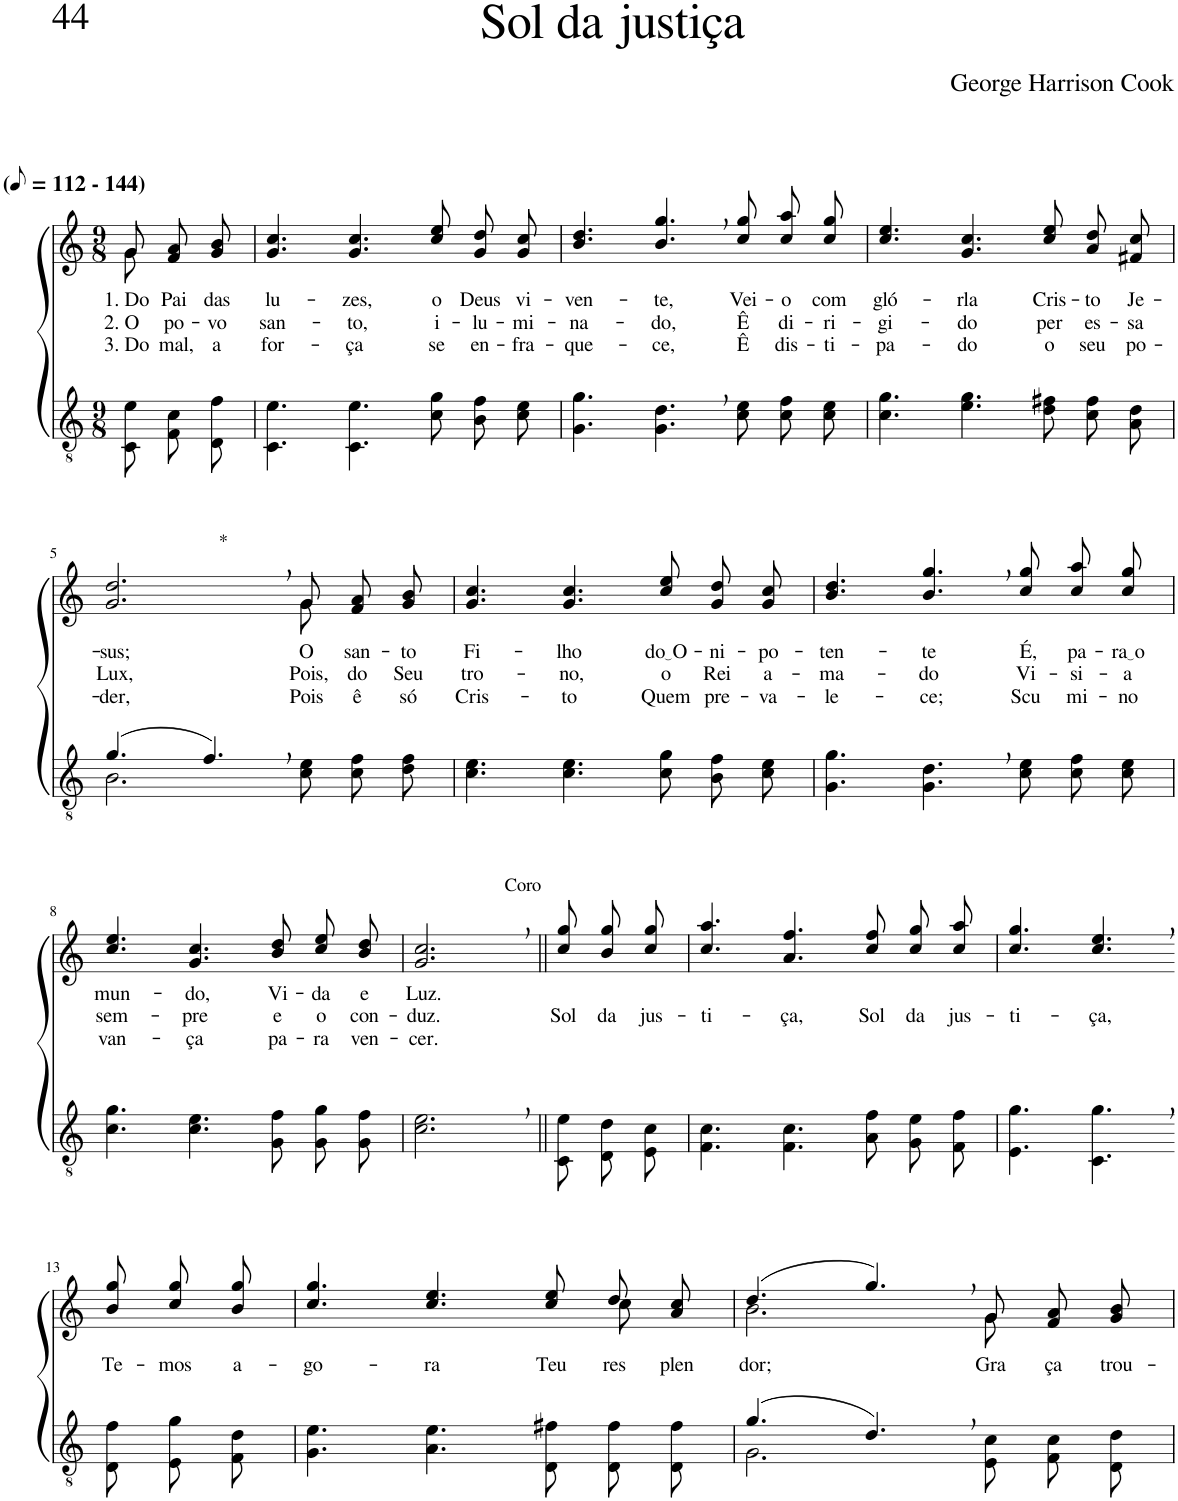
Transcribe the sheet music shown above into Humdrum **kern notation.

**kern	**kern	**text	**text	**text
*part2	*part1	*part1	*part1	*part1
*staff2	*staff1	*staff1	*staff1	*staff1
*I"Parte III e IV	*I"Parte I e II	*	*	*
*clefGv2	*clefG2	*	*	*
*Trd4c7	*Trd4c7	*	*	*
*k[]	*k[]	*	*	*
*M9/8	*M9/8	*	*	*
*MM56	*MM56	*	*	*
=1	=1	=1	=1	=1
*	*^	*	*	*
!	!LO:TX:a:B:t=(	!	!	!	!
!	!LO:TX:a:B:t=- 144)	!	!	!	!
!	!	!	!LO:LY:b	!LO:LY:b	!LO:LY:b
8C/ 8e/L	8g/L	8g\	1. Do	2. O	3. Do
!	!	!	!LO:LY:b	!LO:LY:b	!LO:LY:b
8F/ 8c/	8f/ 8a/	4ryy	Pai	po-	mal,
!	!	!	!LO:LY:b	!LO:LY:b	!LO:LY:b
8D/ 8f/J	8g/ 8b/J	.	das	-vo	a
*	*v	*v	*	*	*
=2	=2	=2	=2	=2
!	!	!LO:LY:b	!LO:LY:b	!LO:LY:b
4.C\ 4.e\	4.g/ 4.cc/	lu-	san-	for-
!	!	!LO:LY:b	!LO:LY:b	!LO:LY:b
4.C\ 4.e\	4.g/ 4.cc/	-zes,	-to,	-ça
!	!	!LO:LY:b	!LO:LY:b	!LO:LY:b
8c\ 8g\L	8cc\ 8ee\L	o	i-	se
!	!	!LO:LY:b	!LO:LY:b	!LO:LY:b
8B\ 8f\	8g\ 8dd\	Deus	-lu-	en-
!	!	!LO:LY:b	!LO:LY:b	!LO:LY:b
8c\ 8e\J	8g\ 8cc\J	vi-	-mi-	-fra-
=3	=3	=3	=3	=3
!	!	!LO:LY:b	!LO:LY:b	!LO:LY:b
4.G\ 4.g\	4.b/ 4.dd/	-ven-	-na-	-que-
!	!	!LO:LY:b	!LO:LY:b	!LO:LY:b
4.G\, 4.d\,	4.b/, 4.gg/,	-te,	-do,	-ce,
!	!	!LO:LY:b	!LO:LY:b	!LO:LY:b
8c\ 8e\L	8cc\ 8gg\L	Vei-	Ê	Ê
!	!	!LO:LY:b	!LO:LY:b	!LO:LY:b
8c\ 8f\	8cc\ 8aa\	-o	di-	dis-
!	!	!LO:LY:b	!LO:LY:b	!LO:LY:b
8c\ 8e\J	8cc\ 8gg\J	com	-ri-	-ti-
=4	=4	=4	=4	=4
!	!	!LO:LY:b	!LO:LY:b	!LO:LY:b
4.c\ 4.g\	4.cc/ 4.ee/	gló-	-gi-	-pa-
!	!	!LO:LY:b	!LO:LY:b	!LO:LY:b
4.e\ 4.g\	4.g/ 4.cc/	-rla	-do	-do
!	!	!LO:LY:b	!LO:LY:b	!LO:LY:b
8d\ 8f#X\L	8cc\ 8ee\L	Cris-	per	o
!	!	!LO:LY:b	!LO:LY:b	!LO:LY:b
8c\ 8f#\	8a\ 8dd\	-to	es-	seu
!	!	!LO:LY:b	!LO:LY:b	!LO:LY:b
8A\ 8d\J	8f#X\ 8cc\J	Je-	-sa	po-
!!LO:LB:g=z
=5	=5	=5	=5	=5
*^	*	*	*	*
!	!	!LO:TX:a:t=*	!	!	!
!	!	!	!LO:LY:b	!LO:LY:b	!LO:LY:b
*	*	*^	*	*	*
(4.g/	2.B\	2.g/, 2.dd/,	2.ryy	-sus;	Lux,	-der,
4.f,/)	.	.	.	.	.	.
!	!	!	!	!LO:LY:b	!LO:LY:b	!LO:LY:b
4ryy	8c\ 8e\L	8g/L	8g\	O	Pois,	Pois
!	!	!	!	!LO:LY:b	!LO:LY:b	!LO:LY:b
.	8c\ 8f\	8f/ 8a/	4ryy	san-	do	ê
!	!	!	!	!LO:LY:b	!LO:LY:b	!LO:LY:b
8ryy	8d\ 8f\J	8g/ 8b/J	.	-to	Seu	só
*	*	*v	*v	*	*	*
=6	=6	=6	=6	=6	=6
!	!	!	!LO:LY:b	!LO:LY:b	!LO:LY:b
*v	*v	*	*	*	*
4.c\ 4.e\	4.g/ 4.cc/	Fi-	tro-	Cris-
!	!	!LO:LY:b	!LO:LY:b	!LO:LY:b
4.c\ 4.e\	4.g/ 4.cc/	-lho	-no,	-to
!	!	!LO:LY:b	!LO:LY:b	!LO:LY:b
8c\ 8g\L	8cc\ 8ee\L	do O	o	Quem
!	!	!LO:LY:b	!LO:LY:b	!LO:LY:b
8B\ 8f\	8g\ 8dd\	-ni-	Rei	pre-
!	!	!LO:LY:b	!LO:LY:b	!LO:LY:b
8c\ 8e\J	8g\ 8cc\J	-po-	a-	-va-
=7	=7	=7	=7	=7
!	!	!LO:LY:b	!LO:LY:b	!LO:LY:b
4.G\ 4.g\	4.b/ 4.dd/	-ten-	-ma-	-le-
!	!	!LO:LY:b	!LO:LY:b	!LO:LY:b
4.G\, 4.d\,	4.b/, 4.gg/,	-te	-do	-ce;
!	!	!LO:LY:b	!LO:LY:b	!LO:LY:b
8c\ 8e\L	8cc\ 8gg\L	É,	Vi-	Scu
!	!	!LO:LY:b	!LO:LY:b	!LO:LY:b
8c\ 8f\	8cc\ 8aa\	pa-	-si-	mi-
!	!	!LO:LY:b	!LO:LY:b	!LO:LY:b
8c\ 8e\J	8cc\ 8gg\J	ra o	-a	-no
!!LO:LB:g=z
=8	=8	=8	=8	=8
!	!	!LO:LY:b	!LO:LY:b	!LO:LY:b
4.c\ 4.g\	4.cc/ 4.ee/	mun-	sem-	van-
!	!	!LO:LY:b	!LO:LY:b	!LO:LY:b
4.c\ 4.e\	4.g/ 4.cc/	-do,	-pre	-ça
!	!	!LO:LY:b	!LO:LY:b	!LO:LY:b
8G\ 8f\L	8b\ 8dd\L	Vi-	e	pa-
!	!	!LO:LY:b	!LO:LY:b	!LO:LY:b
8G\ 8g\	8cc\ 8ee\	-da	o	-ra
!	!	!LO:LY:b	!LO:LY:b	!LO:LY:b
8G\ 8f\J	8b\ 8dd\J	e	con-	ven-
=9	=9	=9	=9	=9
!	!LO:TX:a:t=Coro	!	!	!
!	!	!LO:LY:b	!LO:LY:b	!LO:LY:b
2.c\, 2.e\,	2.g/, 2.cc/,	Luz.	-duz.	-cer.
=10||	=10||	=10||	=10||	=10||
!	!	!	!LO:LY:b	!
8C/ 8e/L	8cc\ 8gg\L	.	Sol	.
!	!	!	!LO:LY:b	!
8D/ 8d/	8b\ 8gg\	.	da	.
!	!	!	!LO:LY:b	!
8E/ 8c/J	8cc\ 8gg\J	.	jus-	.
=11	=11	=11	=11	=11
!	!	!	!LO:LY:b	!
4.F\ 4.c\	4.cc/ 4.aa/	.	-ti-	.
!	!	!	!LO:LY:b	!
4.F\ 4.c\	4.a/ 4.ff/	.	-ça,	.
!	!	!	!LO:LY:b	!
8A\ 8f\L	8cc\ 8ff\L	.	Sol	.
!	!	!	!LO:LY:b	!
8G\ 8e\	8cc\ 8gg\	.	da	.
!	!	!	!LO:LY:b	!
8F\ 8f\J	8cc\ 8aa\J	.	jus-	.
=12	=12	=12	=12	=12
!	!	!	!LO:LY:b	!
4.E\ 4.g\	4.cc/ 4.gg/	.	-ti-	.
!	!	!	!LO:LY:b	!
4.C\, 4.g\,	4.cc/, 4.ee/,	.	-ça,	.
!!LO:LB:g=z
=13-	=13-	=13-	=13-	=13-
!	!	!LO:LY:b	!	!
8D/ 8f/L	8b\ 8gg\L	Te-	.	.
!	!	!LO:LY:b	!	!
8E/ 8g/	8cc\ 8gg\	-mos	.	.
!	!	!LO:LY:b	!	!
8F/ 8d/J	8b\ 8gg\J	a-	.	.
=14	=14	=14	=14	=14
!	!	!LO:LY:b	!	!
*	*^	*	*	*
4.G\ 4.e\	4.cc/ 4.gg/	2..ryy	-go-	.	.
!	!	!	!LO:LY:b	!	!
4.A\ 4.e\	4.cc/ 4.ee/	.	-ra	.	.
!	!	!	!LO:LY:b	!	!
8D/ 8f#X/L	8cc\ 8ee\L	.	Teu	.	.
!	!	!	!LO:LY:b	!	!
8D/ 8f#/	8dd\	8cc\	res-	.	.
!	!	!	!LO:LY:b	!	!
8D/ 8f#/J	8a\ 8cc\J	8ryy	-plen-	.	.
=15	=15	=15	=15	=15	=15
*^	*	*	*	*	*
!	!	!	!	!LO:LY:b	!	!
(4.g/	2.G\	(4.dd/	2.b\	-dor;	.	.
4.d,/)	.	4.gg,/)	.	.	.	.
!	!	!	!	!LO:LY:b	!	!
4ryy	8E/ 8c/L	8g/L	8g\	Gra-	.	.
!	!	!	!	!LO:LY:b	!	!
.	8F/ 8c/	8f/ 8a/	4ryy	-ça	.	.
!	!	!	!	!LO:LY:b	!	!
8ryy	8D/ 8d/J	8g/ 8b/J	.	trou-	.	.
*v	*v	*	*	*	*	*
*	*v	*v	*	*	*
=	=	=	=	=
*-	*-	*-	*-	*-
